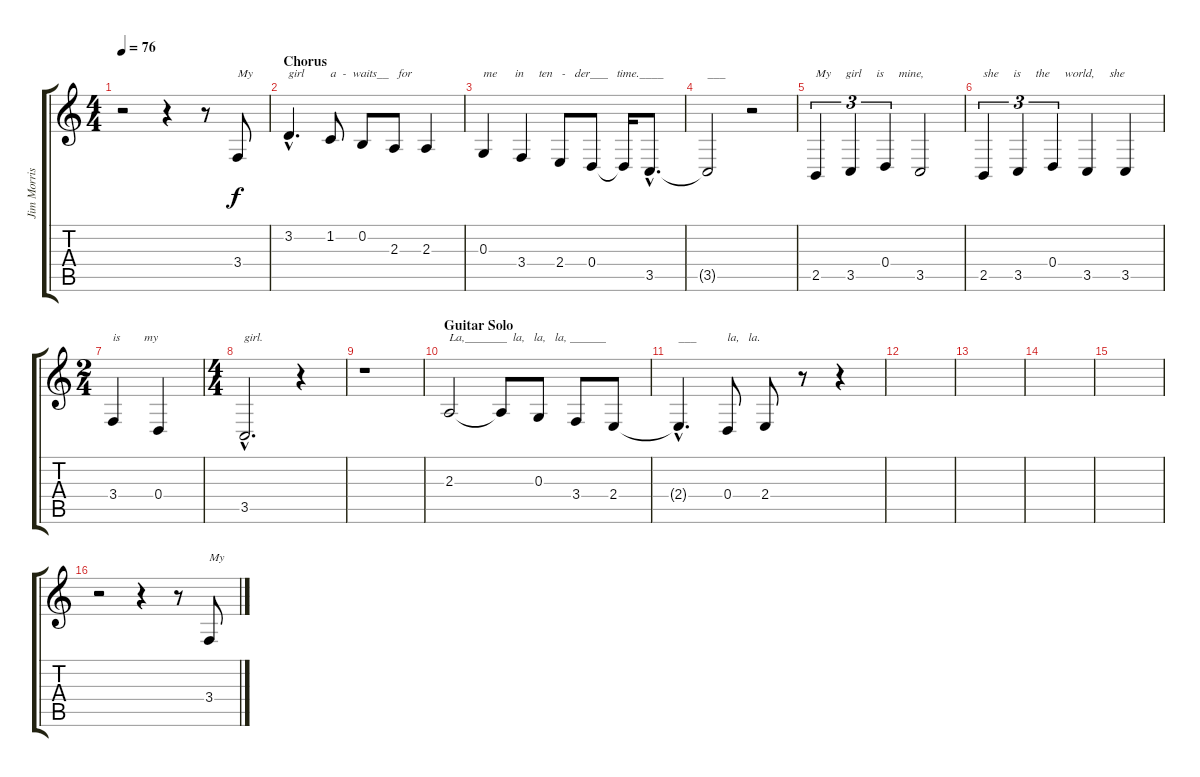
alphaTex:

\track ("Jim Morrison Voice" "Jim Morris") {instrument oboe}
\staff {score tabs}
\tuning (E4 B3 G3 D3 A2 E2) {hide}
\ts (4 4)
\tempo 76
\clef g2
\ks c
r.2{dy f} r.4 r.8 3.4.8{txt "My"} |
\section ("" "Chorus")
3.2{hac}.4{d txt "girl"} 1.2.8{txt "a  -  waits__   for"} 0.2.8 2.3.8 2.3.4 |
0.3.4{txt "me      in     ten   -   der___   time.____"} 3.4.4 2.4.8 0.4.8 0.4{t}.16 3.5{hac}.8{d} |
3.5{t}.2{txt "___"} r.2 |
2.5.4{tu (3 2) txt "My     girl     is     mine,"} 3.5.4{tu (3 2)} 0.4.4{tu (3 2)} 3.5.2 |
2.5.4{tu (3 2) txt "she     is     the     world,     she"} 3.5.4{tu (3 2)} 0.4.4{tu (3 2)} 3.5.4 3.5.4 |
\ts (2 4)
3.4.4{txt "is        my"} 0.4.4 |
\ts (4 4)
3.5{hac}.2{d txt "girl."} r.4 |
r.1 |
\section ("" "Guitar Solo")
2.3.2{txt "La,_______  la,   la,   la, ______"} 2.3{t}.8 0.3.8 3.4.8 2.4.8 |
2.4{hac t}.4{d txt "___"} 0.4.8{txt "la,   la."} 2.4.8 r.8 r.4 |
|
|
|
|
r.2 r.4 r.8 3.4.8{txt "My"}
